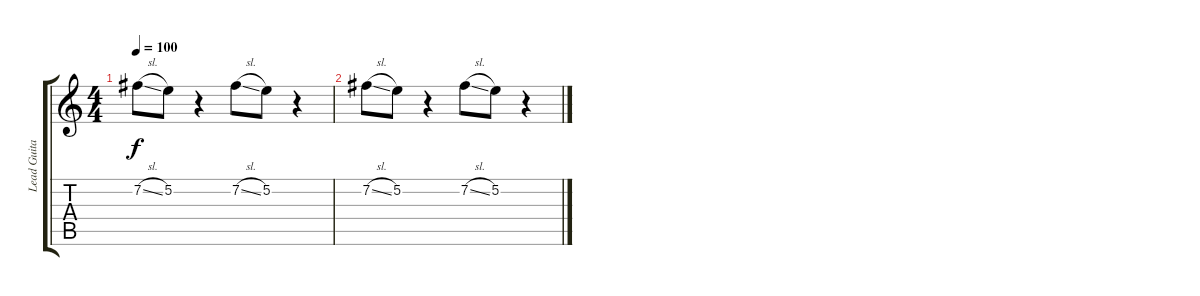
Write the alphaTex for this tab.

\track ("Lead Guitar 2" "Lead Guita") {instrument distortionguitar}
\staff {score tabs}
\tuning (E4 B3 G3 D3 A2 E2) {hide}
\ts (4 4)
\tempo 100
\clef g2
\ks c
7.2{sl}.8{dy f volume 7 balance 16} 5.2.8 r.4 7.2{sl}.8{volume 5 balance 0} 5.2.8 r.4 |
7.2{sl}.8{volume 3 balance 16} 5.2.8 r.4 7.2{sl}.8{volume 1 balance 0} 5.2.8 r.4
